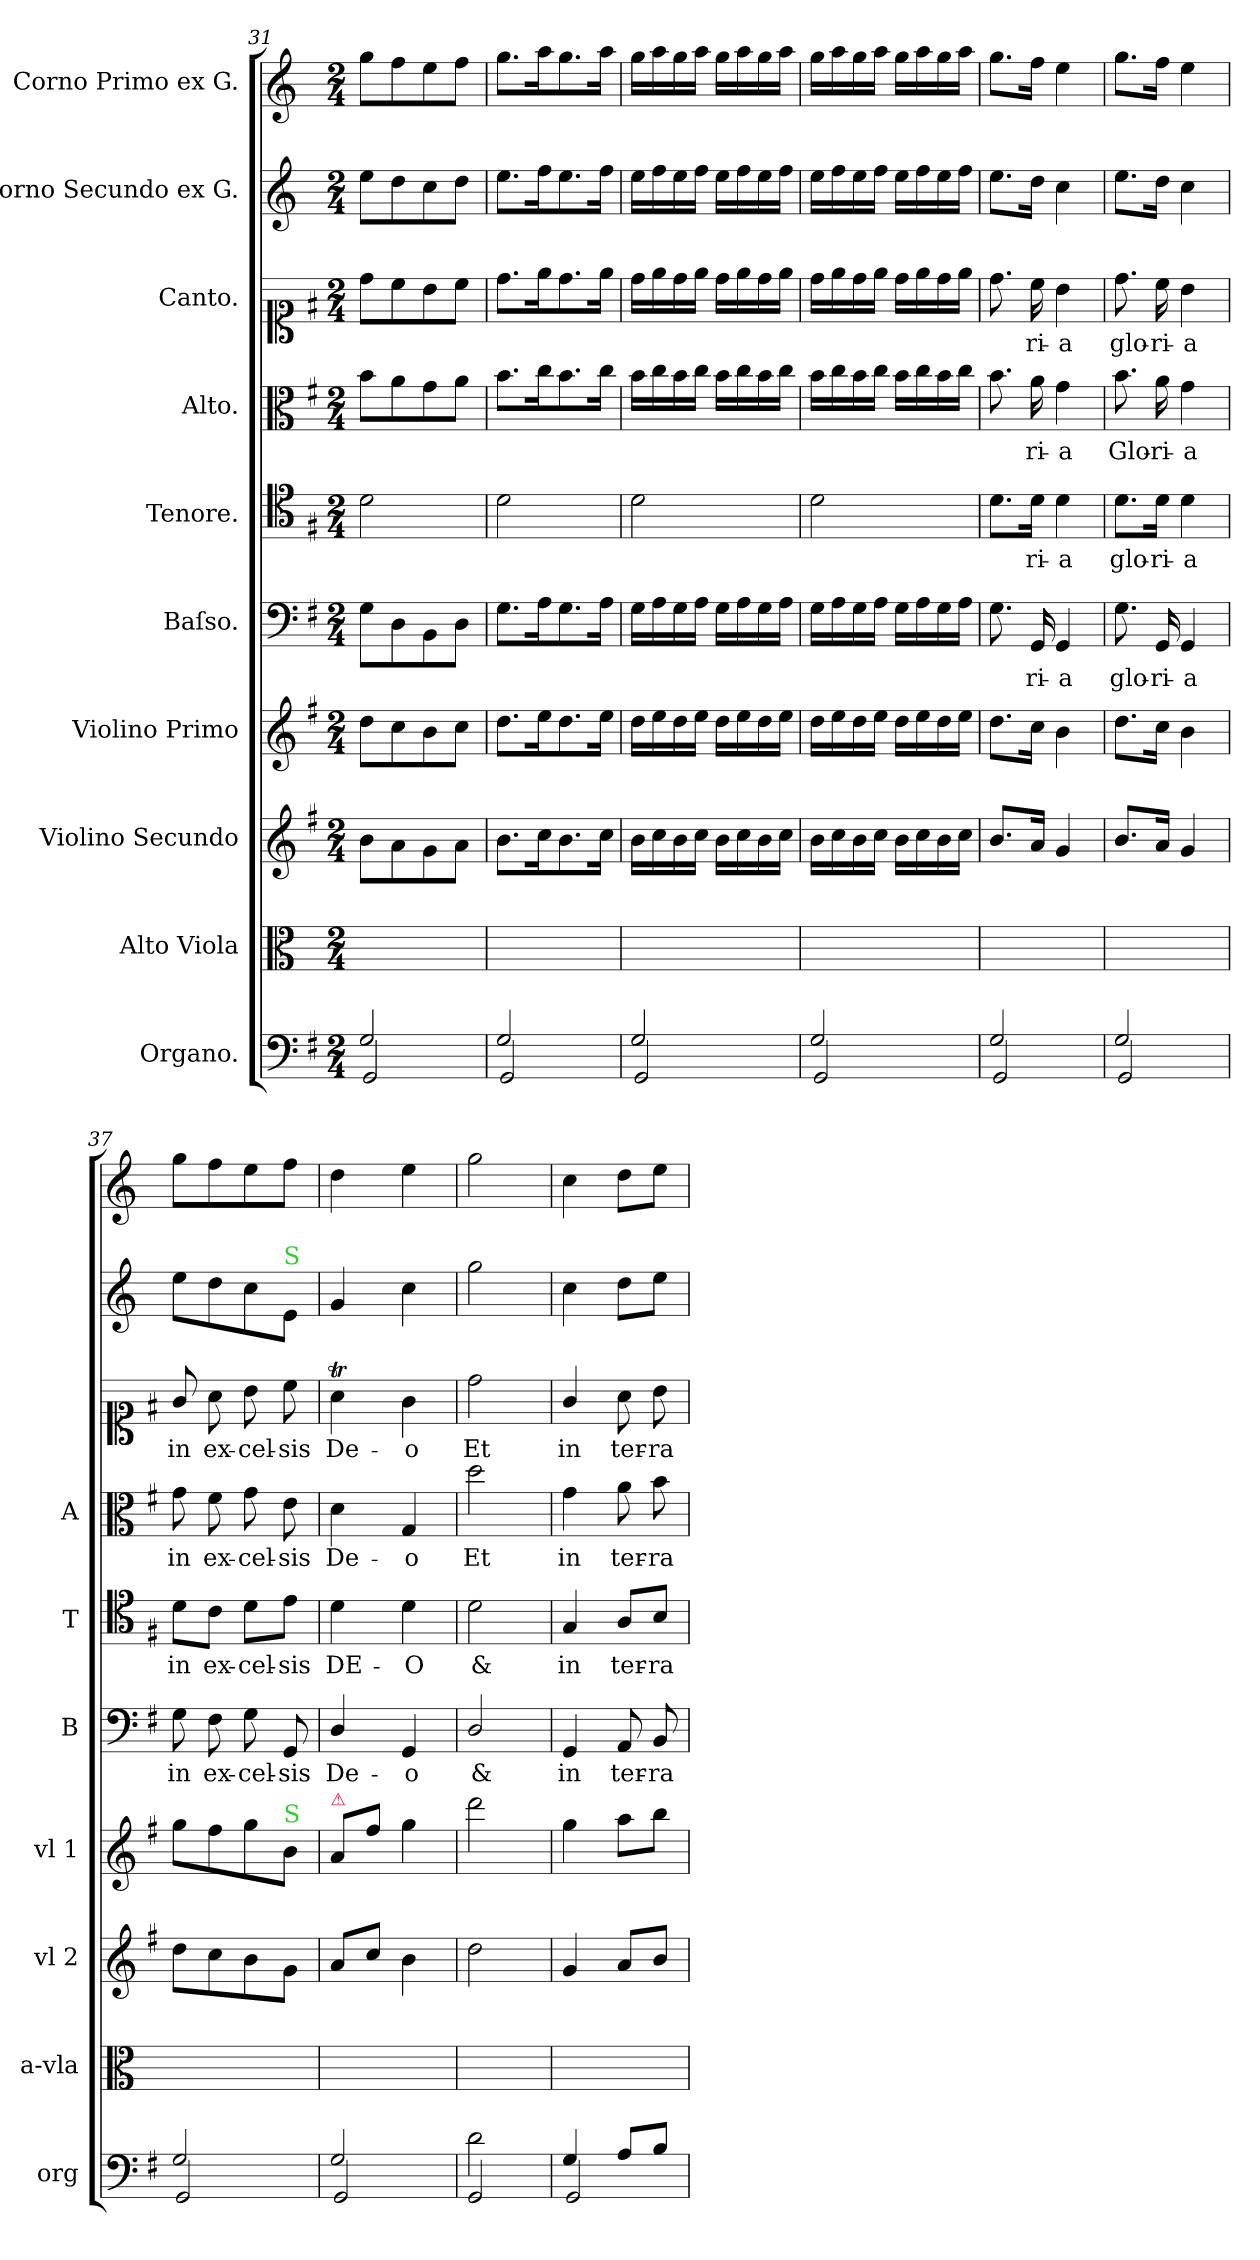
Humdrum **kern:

**kern	**kern	**kern	**kern	**kern	**text	**kern	**text	**kern	**text	**kern	**text	**kern	**kern
*part10	*part9	*part8	*part7	*part6	*part6	*part5	*part5	*part4	*part4	*part3	*part3	*part2	*part1
*staff10	*staff9	*staff8	*staff7	*staff6	*staff6	*staff5	*staff5	*staff4	*staff4	*staff3	*staff3	*staff2	*staff1
*I"Organo.	*I"Alto Viola	*I"Violino Secundo	*I"Violino Primo	*I"Baſso.	*	*I"Tenore.	*	*I"Alto.	*	*I"Canto.	*	*I"Corno Secundo ex G.	*I"Corno Primo ex G.
*I'org	*I'a-vla	*I'vl 2	*I'vl 1	*I'B	*	*I'T	*	*I'A	*	*	*	*	*
*clefF4	*clefC3	*clefG2	*clefG2	*clefF4	*	*clefC4	*	*clefC3	*	*clefC1	*	*clefG2	*clefG2
*	*	*	*	*	*	*	*	*	*	*	*	*ITrd3c5	*ITrd3c5
*k[f#]	*k[]	*k[f#]	*k[f#]	*k[f#]	*	*k[f#]	*	*k[f#]	*	*k[f#]	*	*	*
*G:	*	*G:	*G:	*G:	*	*G:	*	*G:	*	*G:	*	*	*
*M2/4	*M2/4	*M2/4	*M2/4	*M2/4	*	*M2/4	*	*M2/4	*	*M2/4	*	*M2/4	*M2/4
=31	=31	=31	=31	=31	=31	=31	=31	=31	=31	=31	=31	=31	=31
*^	*	*	*	*	*	*	*	*	*	*	*	*	*
2G/	2GG/	2ryy	8b\L	8dd\L	8G\L	.	2d\	.	8b\L	.	8dd\L	.	8b\L	8dd\L
.	.	.	8a\	8cc\	8D\	.	.	.	8a\	.	8cc\	.	8a\	8cc\
.	.	.	8g\	8b\	8BB\	.	.	.	8g\	.	8b\	.	8g\	8b\
.	.	.	8a\J	8cc\J	8D\J	.	.	.	8a\J	.	8cc\J	.	8a\J	8cc\J
=32	=32	=32	=32	=32	=32	=32	=32	=32	=32	=32	=32	=32	=32	=32
2G/	2GG/	2ryy	8.b\L	8.dd\L	8.G\L	.	2d\	.	8.b\L	.	8.dd\L	.	8.b\L	8.dd\L
.	.	.	16cc\K	16ee\K	16A\K	.	.	.	16cc\K	.	16ee\K	.	16cc\K	16ee\K
.	.	.	8.b\	8.dd\	8.G\	.	.	.	8.b\	.	8.dd\	.	8.b\	8.dd\
.	.	.	16cc\Jk	16ee\Jk	16A\Jk	.	.	.	16cc\Jk	.	16ee\Jk	.	16cc\Jk	16ee\Jk
=33	=33	=33	=33	=33	=33	=33	=33	=33	=33	=33	=33	=33	=33	=33
2G/	2GG/	2ryy	16b\LL	16dd\LL	16G\LL	.	2d\	.	16b\LL	.	16dd\LL	.	16b\LL	16dd\LL
.	.	.	16cc\	16ee\	16A\	.	.	.	16cc\	.	16ee\	.	16cc\	16ee\
.	.	.	16b\	16dd\	16G\	.	.	.	16b\	.	16dd\	.	16b\	16dd\
.	.	.	16cc\JJ	16ee\JJ	16A\JJ	.	.	.	16cc\JJ	.	16ee\JJ	.	16cc\JJ	16ee\JJ
.	.	.	16b\LL	16dd\LL	16G\LL	.	.	.	16b\LL	.	16dd\LL	.	16b\LL	16dd\LL
.	.	.	16cc\	16ee\	16A\	.	.	.	16cc\	.	16ee\	.	16cc\	16ee\
.	.	.	16b\	16dd\	16G\	.	.	.	16b\	.	16dd\	.	16b\	16dd\
.	.	.	16cc\JJ	16ee\JJ	16A\JJ	.	.	.	16cc\JJ	.	16ee\JJ	.	16cc\JJ	16ee\JJ
=34	=34	=34	=34	=34	=34	=34	=34	=34	=34	=34	=34	=34	=34	=34
2G/	2GG/	2ryy	16b\LL	16dd\LL	16G\LL	.	2d\	.	16b\LL	.	16dd\LL	.	16b\LL	16dd\LL
.	.	.	16cc\	16ee\	16A\	.	.	.	16cc\	.	16ee\	.	16cc\	16ee\
.	.	.	16b\	16dd\	16G\	.	.	.	16b\	.	16dd\	.	16b\	16dd\
.	.	.	16cc\JJ	16ee\JJ	16A\JJ	.	.	.	16cc\JJ	.	16ee\JJ	.	16cc\JJ	16ee\JJ
.	.	.	16b\LL	16dd\LL	16G\LL	.	.	.	16b\LL	.	16dd\LL	.	16b\LL	16dd\LL
.	.	.	16cc\	16ee\	16A\	.	.	.	16cc\	.	16ee\	.	16cc\	16ee\
.	.	.	16b\	16dd\	16G\	.	.	.	16b\	.	16dd\	.	16b\	16dd\
.	.	.	16cc\JJ	16ee\JJ	16A\JJ	.	.	.	16cc\JJ	.	16ee\JJ	.	16cc\JJ	16ee\JJ
=35	=35	=35	=35	=35	=35	=35	=35	=35	=35	=35	=35	=35	=35	=35
2G/	2GG/	2ryy	8.b/L	8.dd\L	8.G\	.	8.d\L	.	8.b\	.	8.dd\	.	8.b\L	8.dd\L
.	.	.	16a/Jk	16cc\Jk	16GG/	-ri-	16d\Jk	-ri-	16a\	-ri-	16cc\	-ri-	16a\Jk	16cc\Jk
.	.	.	4g/	4b\	4GG/	-a	4d\	-a	4g\	-a	4b\	-a	4g\	4b\
=36	=36	=36	=36	=36	=36	=36	=36	=36	=36	=36	=36	=36	=36	=36
!	!	!	!	!	!	!	!	!LO:LY:i	!	!	!	!	!	!
2G/	2GG/	2ryy	8.b/L	8.dd\L	8.G\	glo-	8.d\L	glo-	8.b\	Glo-	8.dd\	glo-	8.b\L	8.dd\L
!	!	!	!	!	!	!	!	!LO:LY:i	!	!	!	!	!	!
.	.	.	16a/Jk	16cc\Jk	16GG/	-ri-	16d\Jk	-ri-	16a\	-ri-	16cc\	-ri-	16a\Jk	16cc\Jk
!	!	!	!	!	!	!	!	!LO:LY:i	!	!	!	!	!	!
.	.	.	4g/	4b\	4GG/	-a	4d\	-a	4g\	-a	4b\	-a	4g\	4b\
=37	=37	=37	=37	=37	=37	=37	=37	=37	=37	=37	=37	=37	=37	=37
2G/	2GG/	2ryy	8dd\L	8gg\L	8G\	in	8d\L	in	8g\	in	8g/	in	8b\L	8dd\L
.	.	.	8cc\	8ff#\	8F#\	ex-	8c\J	ex-	8f#\	ex-	8a\	ex-	8a\	8cc\
.	.	.	8b\	8gg\	8G\	-cel-	8d\L	-cel-	8g\	-cel-	8b\	-cel-	8g\	8b\
!	!	!	!	!	!	!	!	!	!	!	!	!	!LO:TX:a:color=limegreen:t=S	!
!	!	!	!	!LO:TX:a:color=limegreen:t=S	!	!	!	!	!	!	!	!	!	!
.	.	.	8g\J	8b\J	8GG/	-sis	8e\J	-sis	8e\	-sis	8cc\	-sis	8B\J	8cc\J
=38	=38	=38	=38	=38	=38	=38	=38	=38	=38	=38	=38	=38	=38	=38
!	!	!	!	!LO:TX:a:color=crimson:t=⚠	!	!	!	!	!	!	!	!	!	!
2G/	2GG/	2ryy	8a/L	8a/L	4D/	De-	4d\	DE-	4d\	De-	4aT\	De-	4d/	4a\
.	.	.	8cc/J	8ff#\J	.	.	.	.	.	.	.	.	.	.
.	.	.	4b\	4gg\	4GG/	-o	4d\	-O	4G/	-o	4g\	-o	4g\	4b\
=39	=39	=39	=39	=39	=39	=39	=39	=39	=39	=39	=39	=39	=39	=39
2d\	2GG/	2ryy	2dd\	2ddd\	2D/	&	2d\	&	2dd\	Et	2dd\	Et	2dd\	2dd\
=40	=40	=40	=40	=40	=40	=40	=40	=40	=40	=40	=40	=40	=40	=40
4G/	2GG/	2ryy	4g/	4gg\	4GG/	in	4G/	in	4g\	in	4g/	in	4g\	4g\
8A/L	.	.	8a/L	8aa\L	8AA/	ter-	8A/L	ter-	8a\	ter-	8a\	ter-	8a\L	8a\L
8B/J	.	.	8b/J	8bb\J	8BB/	-ra	8B/J	-ra	8b\	-ra	8b\	-ra	8b\J	8b\J
*v	*v	*	*	*	*	*	*	*	*	*	*	*	*	*
=	=	=	=	=	=	=	=	=	=	=	=	=	=
*-	*-	*-	*-	*-	*-	*-	*-	*-	*-	*-	*-	*-	*-
